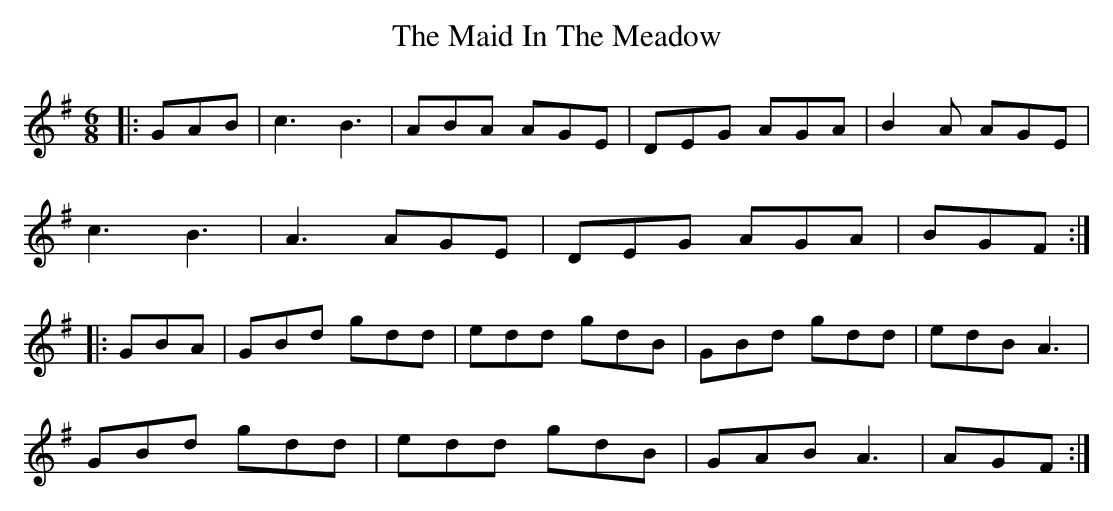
X:1
T: The Maid In The Meadow
M: 6/8
L: 1/8
K: Gmaj
|:GAB| c3 B3 |ABA AGE | DEG AGA |B2A AGE |
c3 B3 |A3 AGE | DEG AGA | BGF :|
|:GBA | GBd gdd |edd gdB | GBd gdd |edB A3 |
GBd gdd |edd gdB | GAB A3 |AGF :|
